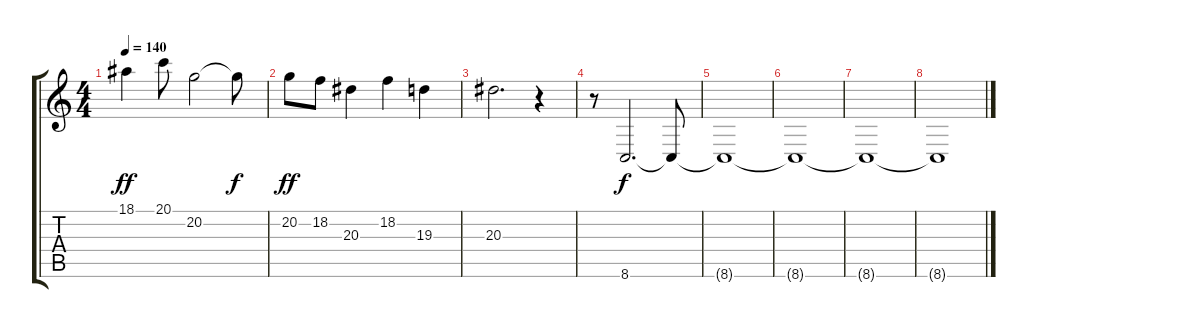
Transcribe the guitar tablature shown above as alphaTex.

\track "" {instrument choiraahs}
\staff {score tabs}
\tuning (E4 B3 G3 D3 A2 E2) {hide}
\ts (4 4)
\tempo 140
\clef g2
\ks c
18.1.4{dy ff} 20.1.8 20.2.2 20.2{t}.8{dy f} |
20.2.8{dy ff} 18.2.8 20.3.4 18.2.4 19.3.4 |
20.3.2{d} r.4 |
r.8 8.6.2{d dy f} 8.6{t}.8 |
8.6{t}.1 |
8.6{t}.1 |
8.6{t}.1 |
8.6{t}.1
